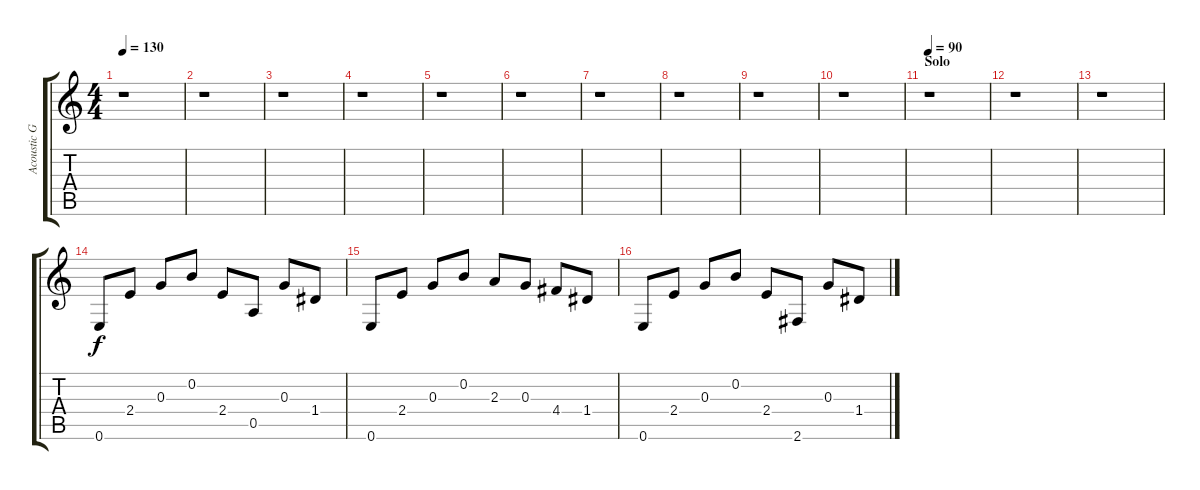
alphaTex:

\track ("Acoustic Guitar" "Acoustic G") {instrument acousticguitarsteel}
\staff {score tabs}
\tuning (E4 B3 G3 D3 A2 E2) {hide}
\ts (4 4)
\tempo 130
\clef g2
\ks c
r.1{dy f} |
r.1 |
r.1 |
r.1 |
r.1 |
r.1 |
r.1 |
r.1 |
r.1 |
r.1 |
\section ("" "Solo")
\tempo 90
r.1 |
r.1 |
r.1 |
0.6.8 2.4.8 0.3.8 0.2.8 2.4.8 0.5.8 0.3.8 1.4.8 |
0.6.8 2.4.8 0.3.8 0.2.8 2.3.8 0.3.8 4.4.8 1.4.8 |
0.6.8 2.4.8 0.3.8 0.2.8 2.4.8 2.6.8 0.3.8 1.4.8
